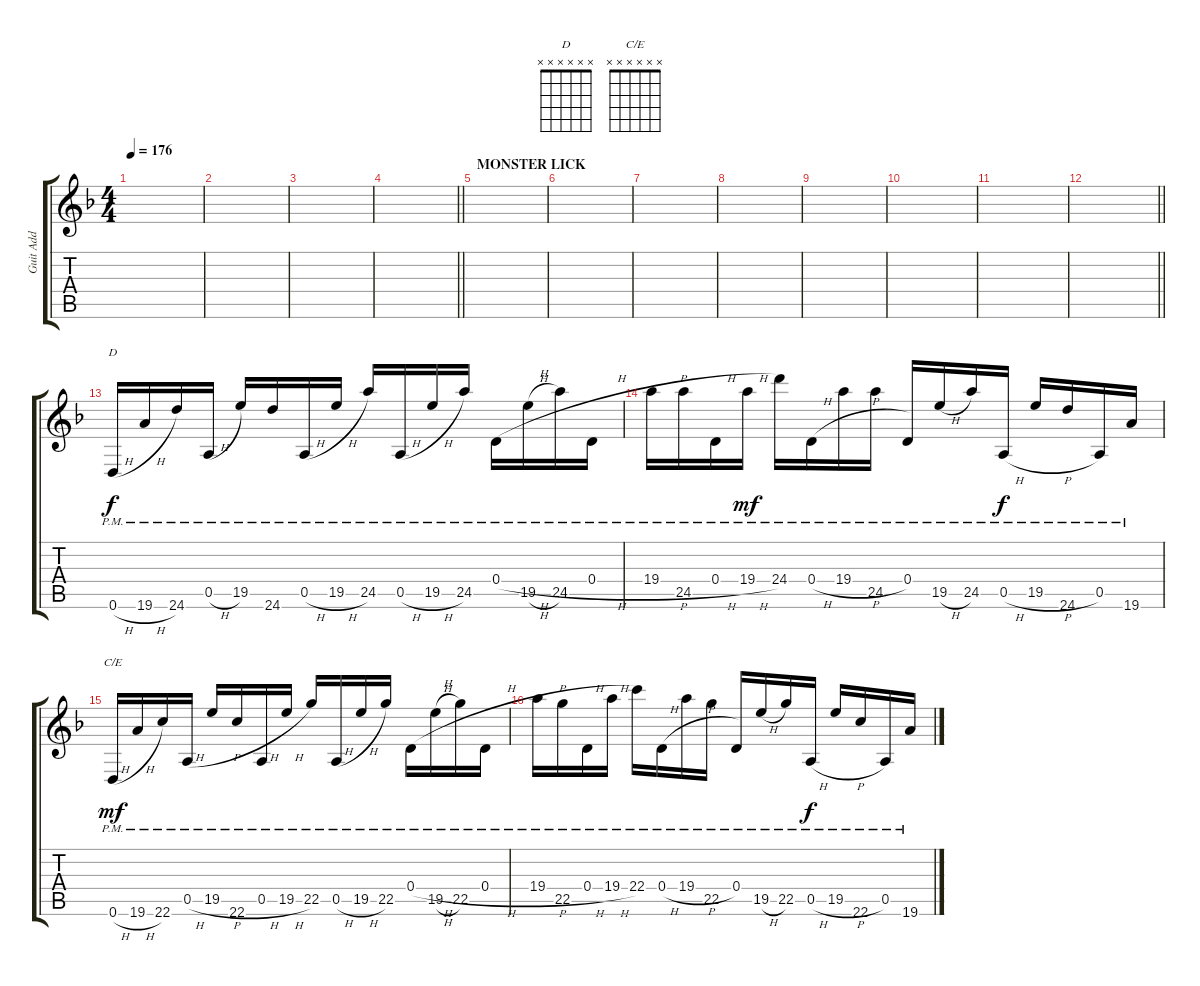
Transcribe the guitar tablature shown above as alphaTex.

\track ("Guit Add" "Guit Add") {instrument overdrivenguitar}
\staff {score tabs}
\tuning (E4 B3 G3 D3 A2 D2) {hide}
\chord ("D" x x x x x x)
\chord ("C/E" x x x x x x)
\ts (4 4)
\tempo 176
\clef g2
\ks f
|
|
|
\barLineRight lightlight
|
\section ("" "MONSTER LICK")
|
|
|
|
|
|
|
\barLineRight lightlight
|
0.6{h pm}.16{ch "D"} 19.6{h pm}.16 24.6{pm}.16 0.5{h pm}.16 19.5{pm}.16 24.6{pm}.16 0.5{h pm}.16 19.5{h pm}.16 24.5{pm}.16 0.5{h pm}.16 19.5{h pm}.16 24.5{pm}.16 0.4{h pm}.16 19.5{h pm}.16 24.5{pm}.16 0.4{h pm}.16 |
19.4{h pm}.16 24.5{pm}.16 0.4{h pm}.16{dy f} 19.4{h pm}.16{dy mf} 24.4{pm}.16 0.4{h pm}.16 19.4{h pm}.16 24.5{pm}.16 0.4{pm}.16 19.5{h pm}.16 24.5{pm}.16 0.5{h pm}.16{dy f} 19.5{h pm}.16 24.6{pm}.16 0.5{pm}.16 19.6{pm}.16 |
0.6{h pm}.16{ch "C/E" dy mf} 19.6{h pm}.16 22.6{pm}.16 0.5{h pm}.16 19.5{h pm}.16 22.6{pm}.16 0.5{h pm}.16 19.5{h pm}.16 22.5{pm}.16 0.5{h pm}.16 19.5{h pm}.16 22.5{pm}.16 0.4{h pm}.16 19.5{h pm}.16 22.5{pm}.16 0.4{h pm}.16 |
19.4{h pm}.16 22.5{pm}.16 0.4{h pm}.16 19.4{h pm}.16 22.4{pm}.16 0.4{h pm}.16 19.4{h pm}.16 22.5{pm}.16 0.4{pm}.16 19.5{h pm}.16 22.5{pm}.16 0.5{h pm}.16{dy f} 19.5{h pm}.16 22.6{pm}.16 0.5{pm}.16 19.6{pm}.16
